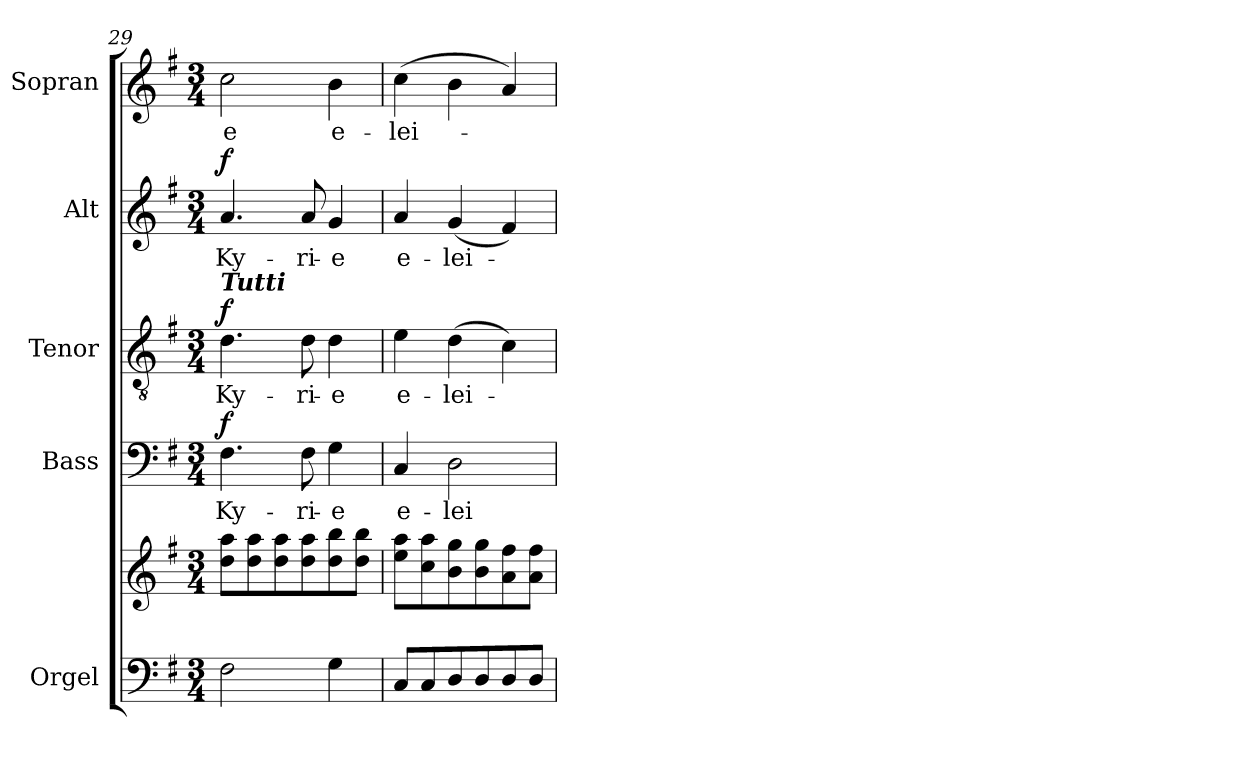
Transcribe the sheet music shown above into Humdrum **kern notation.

**kern	**kern	**kern	**text	**dynam	**kern	**text	**dynam	**kern	**text	**dynam	**kern	**text
*part5	*part5	*part4	*part4	*part4	*part3	*part3	*part3	*part2	*part2	*part2	*part1	*part1
*staff6	*staff5	*staff4	*staff4	*staff4	*staff3	*staff3	*staff3	*staff2	*staff2	*staff2	*staff1	*staff1
*I"Orgel	*	*I"Bass	*	*	*I"Tenor	*	*	*I"Alt	*	*	*I"Sopran	*
*I'Org.	*	*I'B.	*	*	*I'T.	*	*	*I'A.	*	*	*I'S.	*
*clefF4	*clefG2	*clefF4	*	*	*clefGv2	*	*	*clefG2	*	*	*clefG2	*
*k[f#]	*k[f#]	*k[f#]	*	*	*k[f#]	*	*	*k[f#]	*	*	*k[f#]	*
*G:	*G:	*G:	*	*	*G:	*	*	*G:	*	*	*G:	*
*M3/4	*M3/4	*M3/4	*	*	*M3/4	*	*	*M3/4	*	*	*M3/4	*
=29	=29	=29	=29	=29	=29	=29	=29	=29	=29	=29	=29	=29
!	!	!	!	!	!LO:TX:a:Bi:t=Tutti	!	!	!	!	!	!	!
!	!	!	!LO:LY:b	!LO:DY:a	!	!LO:LY:b	!LO:DY:a	!	!LO:LY:b	!LO:DY:a	!	!LO:LY:b
2F#\	8dd\ 8aa\L	4.F#\	Ky-	f	4.d\	Ky-	f	4.a/	Ky-	f	2cc\	-e
.	8dd\ 8aa\	.	.	.	.	.	.	.	.	.	.	.
.	8dd\ 8aa\	.	.	.	.	.	.	.	.	.	.	.
!	!	!	!LO:LY:b	!	!	!LO:LY:b	!	!	!LO:LY:b	!	!	!
.	8dd\ 8aa\	8F#\	-ri-	.	8d\	-ri-	.	8a/	-ri-	.	.	.
!	!	!	!LO:LY:b	!	!	!LO:LY:b	!	!	!LO:LY:b	!	!	!LO:LY:b
4G\	8dd\ 8bb\	4G\	-e	.	4d\	-e	.	4g/	-e	.	4b\	e-
.	8dd\ 8bb\J	.	.	.	.	.	.	.	.	.	.	.
=30	=30	=30	=30	=30	=30	=30	=30	=30	=30	=30	=30	=30
!	!	!	!LO:LY:b	!	!	!LO:LY:b	!	!	!LO:LY:b	!	!	!LO:LY:b
8C/L	8ee\ 8aa\L	4C/	e-	.	4e\	e-	.	4a/	e-	.	(>4cc\	-lei-
8C/	8cc\ 8aa\	.	.	.	.	.	.	.	.	.	.	.
!	!	!	!LO:LY:b	!	!	!LO:LY:b	!	!	!LO:LY:b	!	!	!
8D/	8b\ 8gg\	2D\	-lei-	.	(>4d\	-lei-	.	(<4g/	-lei-	.	4b\	.
8D/	8b\ 8gg\	.	.	.	.	.	.	.	.	.	.	.
8D/	8a\ 8ff#\	.	.	.	4c\)	.	.	4f#/)	.	.	4a/)	.
8D/J	8a\ 8ff#\J	.	.	.	.	.	.	.	.	.	.	.
=	=	=	=	=	=	=	=	=	=	=	=	=
*-	*-	*-	*-	*-	*-	*-	*-	*-	*-	*-	*-	*-
